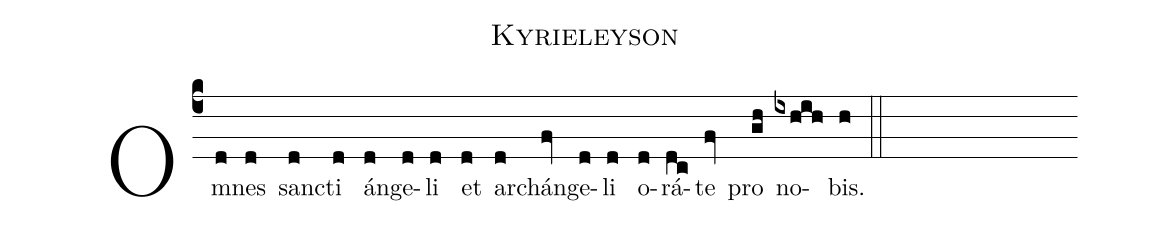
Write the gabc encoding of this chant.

name: Kyrieleyson;
%%
(c4) Om(d)nes(d) sanc(d)ti(d) án(d)ge(d)li(d) et(d) arch(d)án(fv)ge(d)li(d) o(d)rá(dc)te(fv) pro(gh) no(ixhih)bis.(h) (::)
